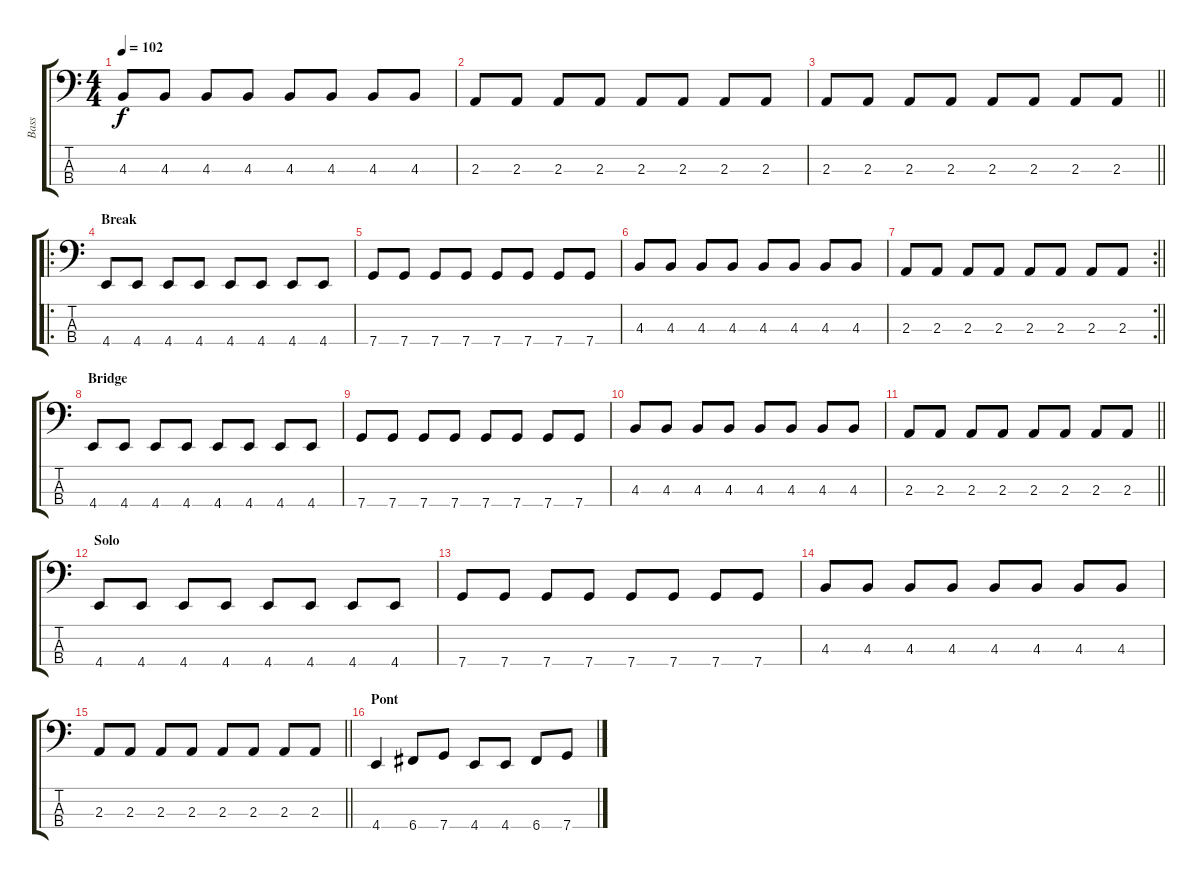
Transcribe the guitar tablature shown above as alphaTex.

\track ("Bass" "Bass") {instrument electricbasspick}
\staff {score tabs}
\tuning (F2 C2 G1 C1) {hide}
\ts (4 4)
\tempo 102
\clef f4
\ks c
4.3.8{dy f} 4.3.8 4.3.8 4.3.8 4.3.8 4.3.8 4.3.8 4.3.8 |
2.3.8 2.3.8 2.3.8 2.3.8 2.3.8 2.3.8 2.3.8 2.3.8 |
\barLineRight lightlight
2.3.8 2.3.8 2.3.8 2.3.8 2.3.8 2.3.8 2.3.8 2.3.8 |
\ro
\section ("" "Break")
4.4.8 4.4.8 4.4.8 4.4.8 4.4.8 4.4.8 4.4.8 4.4.8 |
7.4.8 7.4.8 7.4.8 7.4.8 7.4.8 7.4.8 7.4.8 7.4.8 |
4.3.8 4.3.8 4.3.8 4.3.8 4.3.8 4.3.8 4.3.8 4.3.8 |
\rc 2
\barLineRight lightlight
2.3.8 2.3.8 2.3.8 2.3.8 2.3.8 2.3.8 2.3.8 2.3.8 |
\section ("" "Bridge")
4.4.8 4.4.8 4.4.8 4.4.8 4.4.8 4.4.8 4.4.8 4.4.8 |
7.4.8 7.4.8 7.4.8 7.4.8 7.4.8 7.4.8 7.4.8 7.4.8 |
4.3.8 4.3.8 4.3.8 4.3.8 4.3.8 4.3.8 4.3.8 4.3.8 |
\barLineRight lightlight
2.3.8 2.3.8 2.3.8 2.3.8 2.3.8 2.3.8 2.3.8 2.3.8 |
\section ("" "Solo")
4.4.8 4.4.8 4.4.8 4.4.8 4.4.8 4.4.8 4.4.8 4.4.8 |
7.4.8 7.4.8 7.4.8 7.4.8 7.4.8 7.4.8 7.4.8 7.4.8 |
4.3.8 4.3.8 4.3.8 4.3.8 4.3.8 4.3.8 4.3.8 4.3.8 |
\barLineRight lightlight
2.3.8 2.3.8 2.3.8 2.3.8 2.3.8 2.3.8 2.3.8 2.3.8 |
\section ("" "Pont")
4.4.4 6.4.8 7.4.8 4.4.8 4.4.8 6.4.8 7.4.8
